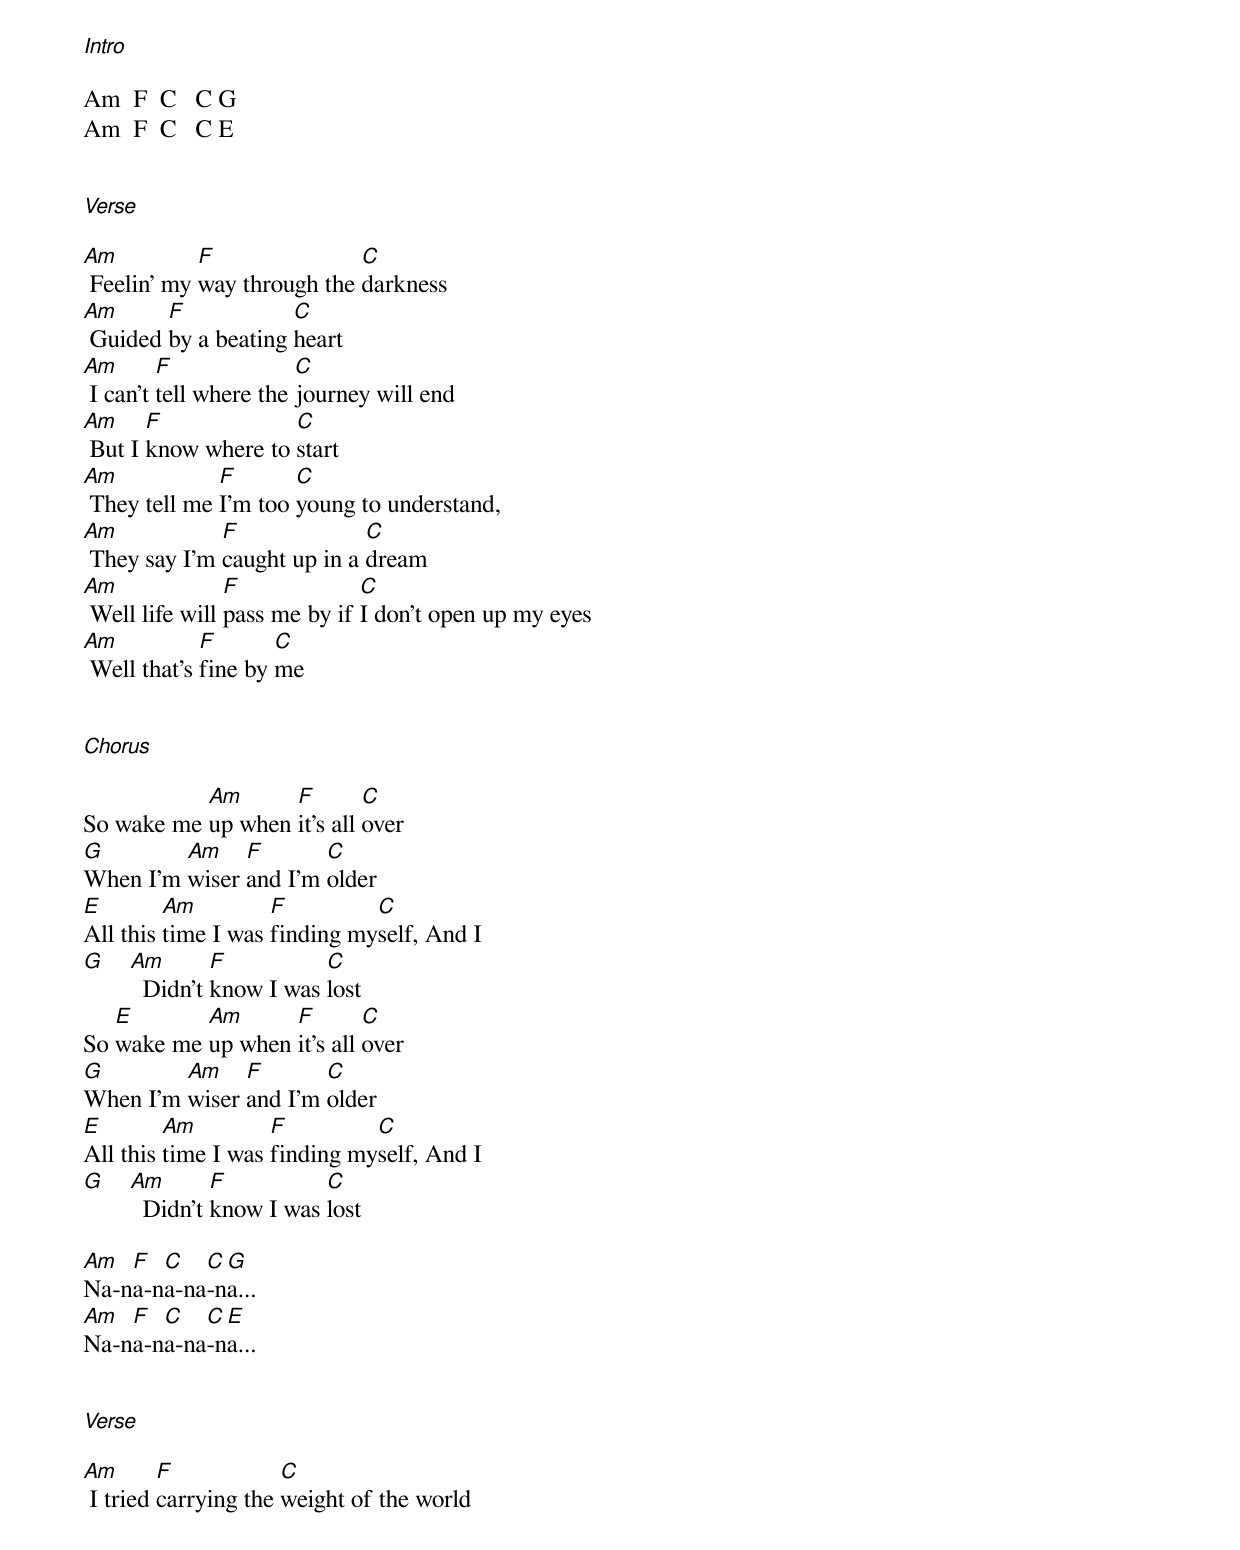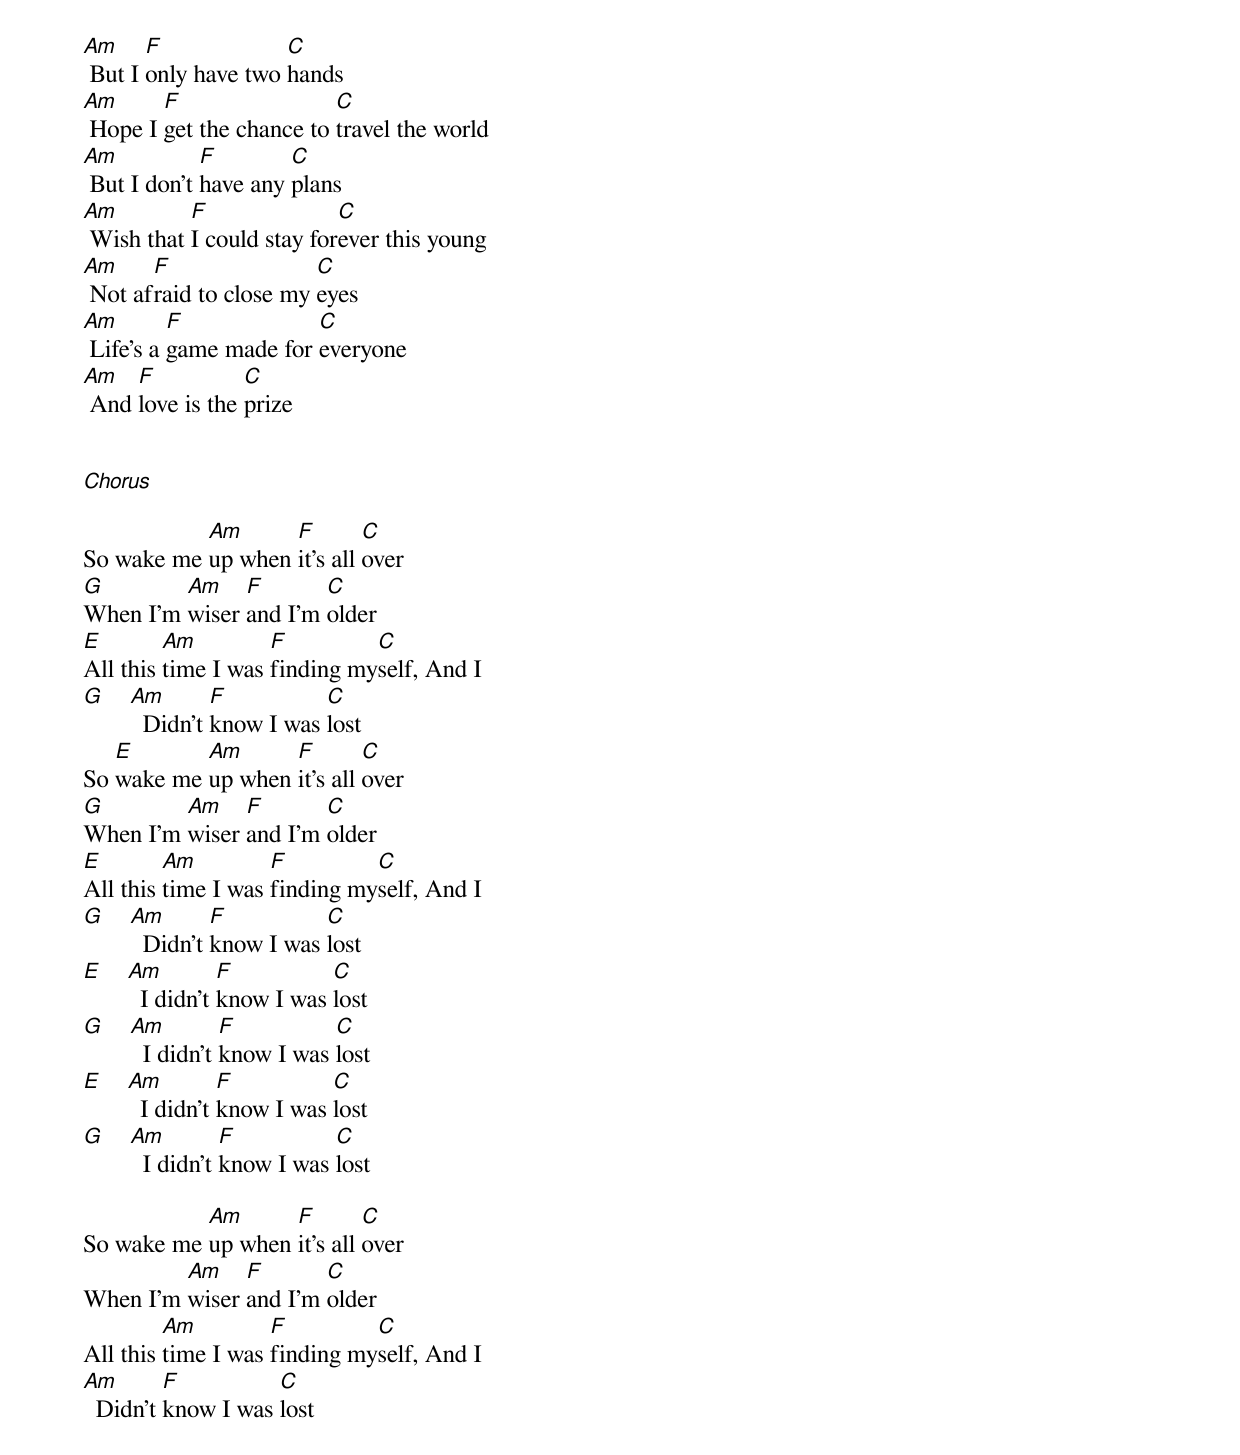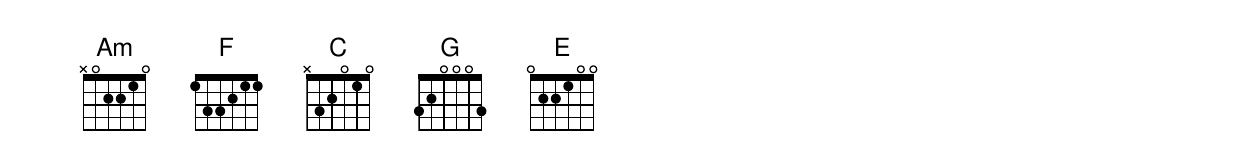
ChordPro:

[Intro]

Am  F  C   C G
Am  F  C   C E


[Verse]

[Am] Feelin' my [F]way through the [C]darkness
[Am] Guided [F]by a beating [C]heart
[Am] I can't [F]tell where the [C]journey will end
[Am] But I [F]know where to [C]start
[Am] They tell me [F]I'm too [C]young to understand,
[Am] They say I'm [F]caught up in a [C]dream
[Am] Well life will [F]pass me by if [C]I don't open up my eyes
[Am] Well that's [F]fine by [C]me


[Chorus]

So wake me [Am]up when [F]it's all [C]over
[G]When I'm [Am]wiser [F]and I'm [C]older
[E]All this [Am]time I was [F]finding my[C]self, And I
[G]    [Am]  Didn't [F]know I was [C]lost
So [E]wake me [Am]up when [F]it's all [C]over
[G]When I'm [Am]wiser [F]and I'm [C]older
[E]All this [Am]time I was [F]finding my[C]self, And I
[G]    [Am]  Didn't [F]know I was [C]lost

[Am]Na-n[F]a-n[C]a-na[C]-n[G]a...
[Am]Na-n[F]a-n[C]a-na[C]-n[E]a...


[Verse]

[Am] I tried [F]carrying the [C]weight of the world
[Am] But I [F]only have two [C]hands
[Am] Hope I [F]get the chance to [C]travel the world
[Am] But I don't [F]have any [C]plans
[Am] Wish that [F]I could stay for[C]ever this young
[Am] Not af[F]raid to close my [C]eyes
[Am] Life's a [F]game made for [C]everyone
[Am] And [F]love is the [C]prize


[Chorus]

So wake me [Am]up when [F]it's all [C]over
[G]When I'm [Am]wiser [F]and I'm [C]older
[E]All this [Am]time I was [F]finding my[C]self, And I
[G]    [Am]  Didn't [F]know I was [C]lost
So [E]wake me [Am]up when [F]it's all [C]over
[G]When I'm [Am]wiser [F]and I'm [C]older
[E]All this [Am]time I was [F]finding my[C]self, And I
[G]    [Am]  Didn't [F]know I was [C]lost
[E]    [Am]  I didn't [F]know I was [C]lost
[G]    [Am]  I didn't [F]know I was [C]lost
[E]    [Am]  I didn't [F]know I was [C]lost
[G]    [Am]  I didn't [F]know I was [C]lost

So wake me [Am]up when [F]it's all [C]over
When I'm [Am]wiser [F]and I'm [C]older
All this [Am]time I was [F]finding my[C]self, And I
[Am]  Didn't [F]know I was [C]lost
